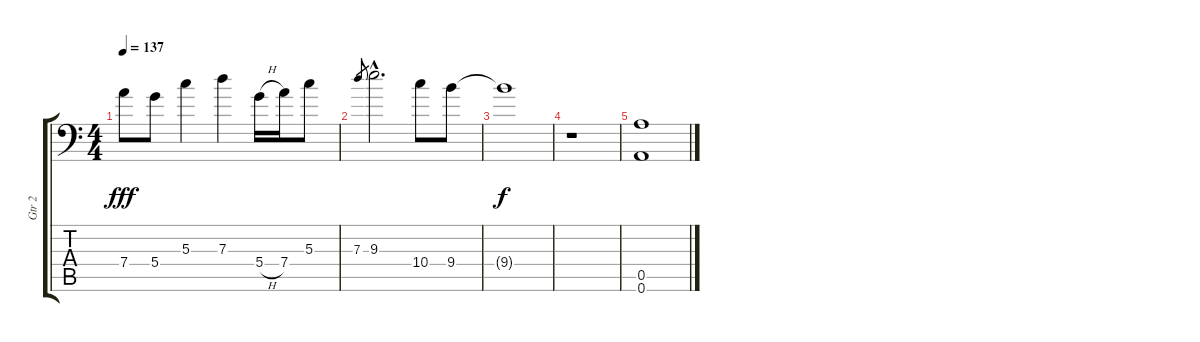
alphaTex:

\track ("Gtr 2" "Gtr 2") {instrument distortionguitar}
\staff {score tabs}
\tuning (E4 B3 G3 D3 A2 A1) {hide}
\ts (4 4)
\tempo 137
\clef f4
\ks c
7.4.8{dy fff} 5.4.8 5.3.4 7.3.4 5.4{h}.16 7.4.16 5.3.8 |
7.3.8{gr} 9.3{hac}.2{d} 10.4.8 9.4.8 |
9.4{t}.1{dy f} |
r.1 |
(0.5 0.6).1
